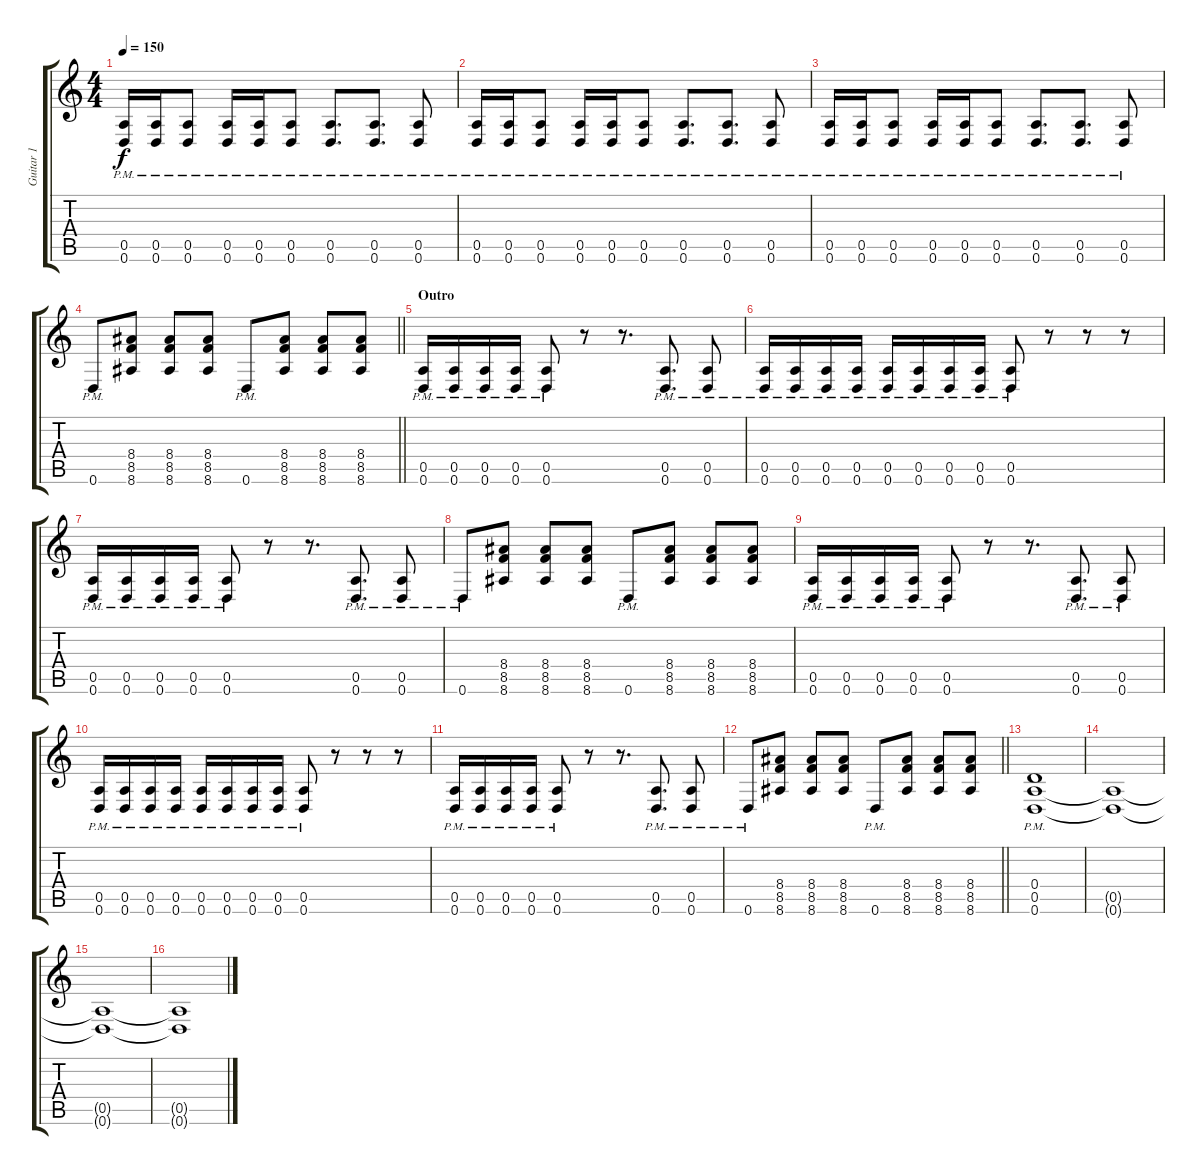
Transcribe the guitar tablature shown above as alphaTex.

\track ("Guitar 1" "Guitar 1") {instrument distortionguitar}
\staff {score tabs}
\tuning (E4 B3 G3 D3 A2 D2) {hide}
\ts (4 4)
\tempo 150
\clef g2
\ks c
(0.5{pm} 0.6{pm}).16{dy f} (0.5{pm} 0.6{pm}).16 (0.5{pm} 0.6{pm}).8 (0.5{pm} 0.6{pm}).16 (0.5{pm} 0.6{pm}).16 (0.5{pm} 0.6{pm}).8 (0.5{pm} 0.6{pm}).8{d} (0.5{pm} 0.6{pm}).8{d} (0.5{pm} 0.6{pm}).8 |
(0.5{pm} 0.6{pm}).16 (0.5{pm} 0.6{pm}).16 (0.5{pm} 0.6{pm}).8 (0.5{pm} 0.6{pm}).16 (0.5{pm} 0.6{pm}).16 (0.5{pm} 0.6{pm}).8 (0.5{pm} 0.6{pm}).8{d} (0.5{pm} 0.6{pm}).8{d} (0.5{pm} 0.6{pm}).8 |
(0.5{pm} 0.6{pm}).16 (0.5{pm} 0.6{pm}).16 (0.5{pm} 0.6{pm}).8 (0.5{pm} 0.6{pm}).16 (0.5{pm} 0.6{pm}).16 (0.5{pm} 0.6{pm}).8 (0.5{pm} 0.6{pm}).8{d} (0.5{pm} 0.6{pm}).8{d} (0.5{pm} 0.6{pm}).8 |
\barLineRight lightlight
0.6{pm}.8 (8.4 8.5 8.6).8 (8.4 8.5 8.6).8 (8.4 8.5 8.6).8 0.6{pm}.8 (8.4 8.5 8.6).8 (8.4 8.5 8.6).8 (8.4 8.5 8.6).8 |
\section ("" "Outro")
(0.5{pm} 0.6{pm}).16 (0.5{pm} 0.6{pm}).16 (0.5{pm} 0.6{pm}).16 (0.5{pm} 0.6{pm}).16 (0.5{pm} 0.6{pm}).8 r.8 r.8{d} (0.5{pm} 0.6{pm}).8{d} (0.5{pm} 0.6{pm}).8 |
(0.5{pm} 0.6{pm}).16 (0.5{pm} 0.6{pm}).16 (0.5{pm} 0.6{pm}).16 (0.5{pm} 0.6{pm}).16 (0.5{pm} 0.6{pm}).16 (0.5{pm} 0.6{pm}).16 (0.5{pm} 0.6{pm}).16 (0.5{pm} 0.6{pm}).16 (0.5{pm} 0.6{pm}).8 r.8 r.8 r.8 |
(0.5{pm} 0.6{pm}).16 (0.5{pm} 0.6{pm}).16 (0.5{pm} 0.6{pm}).16 (0.5{pm} 0.6{pm}).16 (0.5{pm} 0.6{pm}).8 r.8 r.8{d} (0.5{pm} 0.6{pm}).8{d} (0.5{pm} 0.6{pm}).8 |
0.6{pm}.8 (8.4 8.5 8.6).8 (8.4 8.5 8.6).8 (8.4 8.5 8.6).8 0.6{pm}.8 (8.4 8.5 8.6).8 (8.4 8.5 8.6).8 (8.4 8.5 8.6).8 |
(0.5{pm} 0.6{pm}).16 (0.5{pm} 0.6{pm}).16 (0.5{pm} 0.6{pm}).16 (0.5{pm} 0.6{pm}).16 (0.5{pm} 0.6{pm}).8 r.8 r.8{d} (0.5{pm} 0.6{pm}).8{d} (0.5{pm} 0.6{pm}).8 |
(0.5{pm} 0.6{pm}).16 (0.5{pm} 0.6{pm}).16 (0.5{pm} 0.6{pm}).16 (0.5{pm} 0.6{pm}).16 (0.5{pm} 0.6{pm}).16 (0.5{pm} 0.6{pm}).16 (0.5{pm} 0.6{pm}).16 (0.5{pm} 0.6{pm}).16 (0.5{pm} 0.6{pm}).8 r.8 r.8 r.8 |
(0.5{pm} 0.6{pm}).16 (0.5{pm} 0.6{pm}).16 (0.5{pm} 0.6{pm}).16 (0.5{pm} 0.6{pm}).16 (0.5{pm} 0.6{pm}).8 r.8 r.8{d} (0.5{pm} 0.6{pm}).8{d} (0.5{pm} 0.6{pm}).8 |
\barLineRight lightlight
0.6{pm}.8 (8.4 8.5 8.6).8 (8.4 8.5 8.6).8 (8.4 8.5 8.6).8 0.6{pm}.8 (8.4 8.5 8.6).8 (8.4 8.5 8.6).8 (8.4 8.5 8.6).8 |
(0.4{pm} 0.5{pm} 0.6{pm}).1 |
(0.5{t} 0.6{t}).1 |
(0.5{t} 0.6{t}).1 |
(0.5{t} 0.6{t}).1
